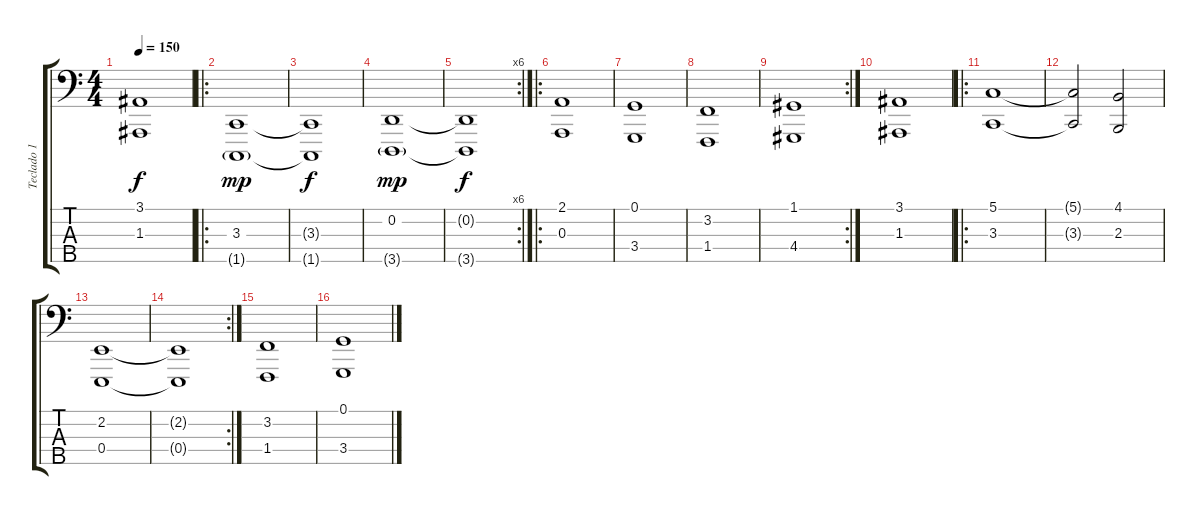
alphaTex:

\track ("Teclado 1" "Teclado 1") {instrument synthbrass2}
\staff {score tabs}
\tuning (G2 D2 A1 E1 B0) {hide}
\ts (4 4)
\tempo 150
\clef f4
\ks c
(3.1 1.3).1{dy f} |
\ro
(3.3 1.5{g}).1{dy mp volume 10} |
(3.3{t} 1.5{t}).1{dy f} |
(0.2 3.5{g}).1{dy mp} |
\rc 6
(0.2{t} 3.5{t}).1{dy f} |
\ro
(2.1 0.3).1{volume 10} |
(0.1 3.4).1 |
(3.2 1.4).1 |
\rc 2
(1.1 4.4).1 |
(3.1 1.3).1 |
\ro
(5.1 3.3).1 |
(5.1{t} 3.3{t}).2 (4.1 2.3).2 |
(2.2 0.4).1 |
\rc 2
(2.2{t} 0.4{t}).1 |
(3.2 1.4).1 |
(0.1 3.4).1
